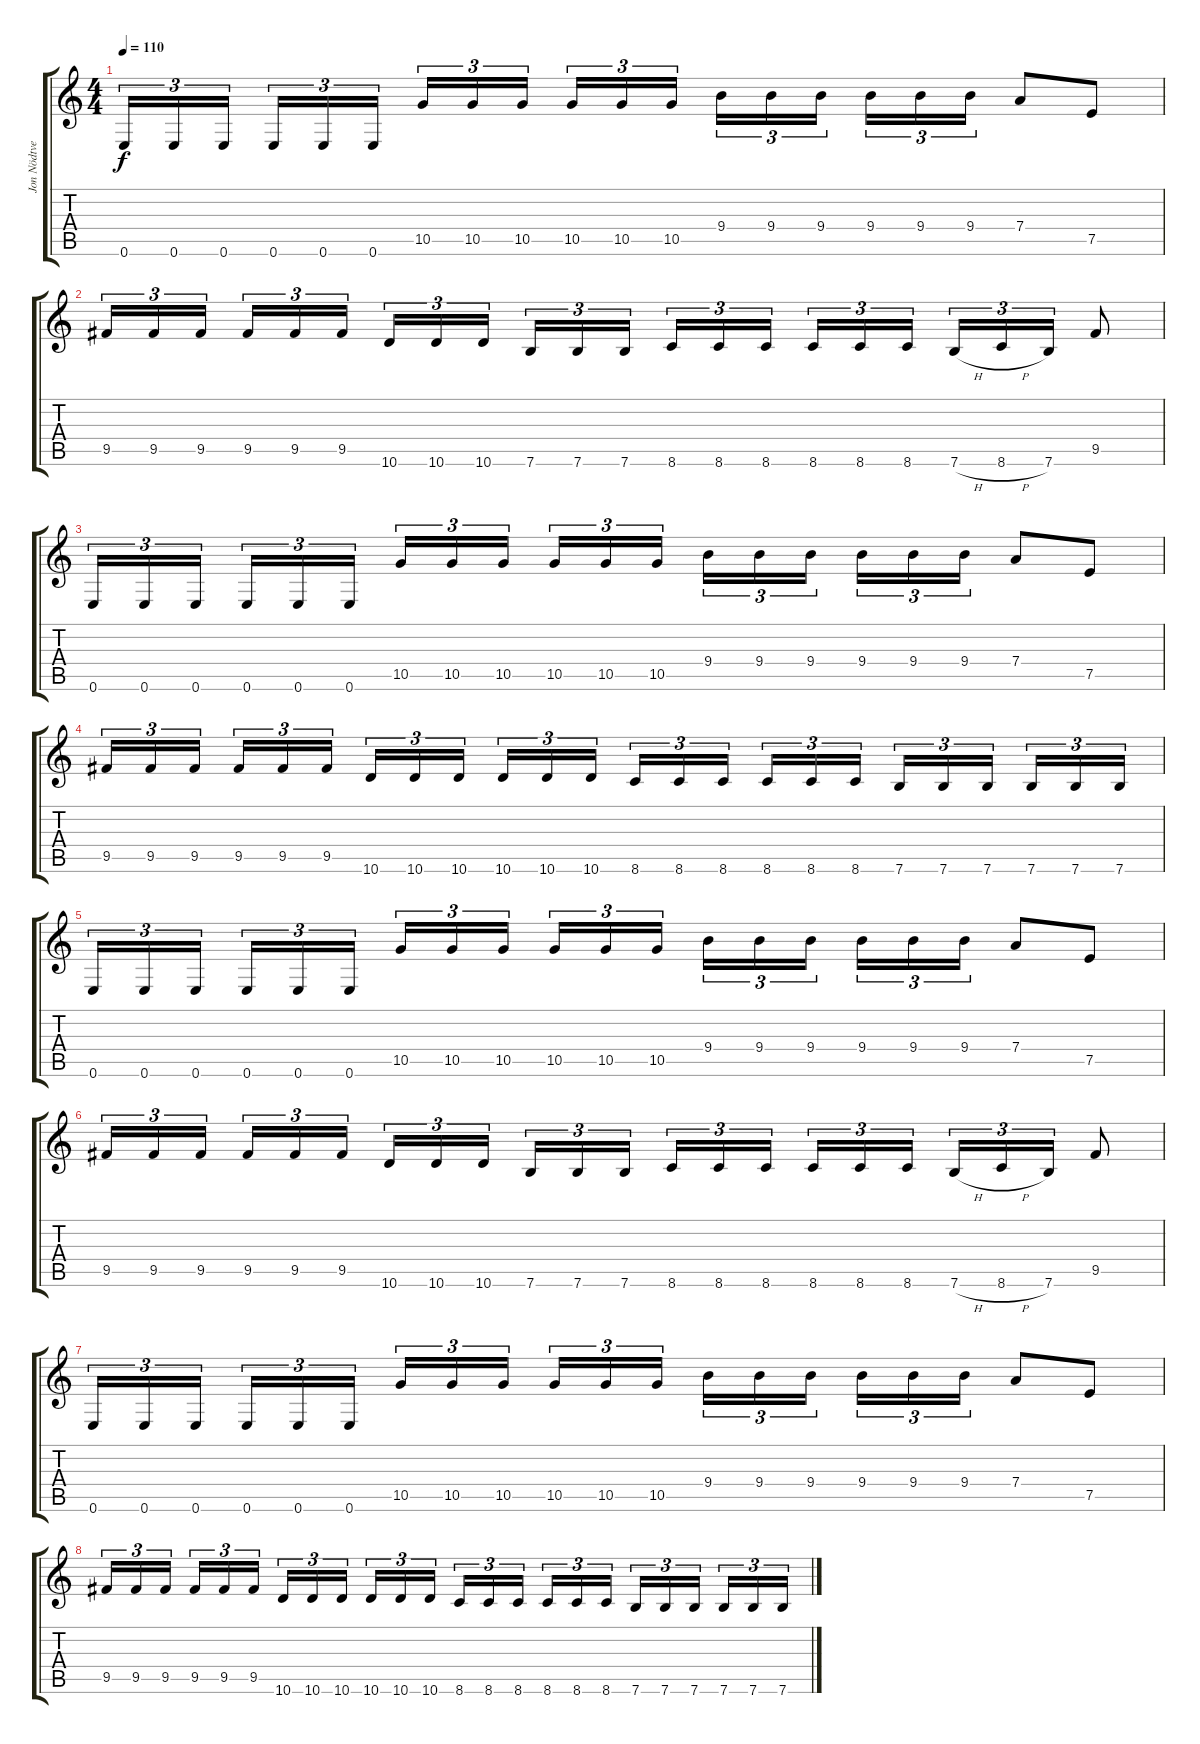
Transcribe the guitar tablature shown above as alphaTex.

\track ("Jon Nödtveidt" "Jon Nödtve") {instrument overdrivenguitar}
\staff {score tabs}
\tuning (E4 B3 G3 D3 A2 E2) {hide}
\ts (4 4)
\tempo 110
\clef g2
\ks c
0.6.16{tu (3 2) dy f volume 11} 0.6.16{tu (3 2)} 0.6.16{tu (3 2) beam splitsecondary} 0.6.16{tu (3 2)} 0.6.16{tu (3 2)} 0.6.16{tu (3 2)} 10.5.16{tu (3 2)} 10.5.16{tu (3 2)} 10.5.16{tu (3 2) beam splitsecondary} 10.5.16{tu (3 2)} 10.5.16{tu (3 2)} 10.5.16{tu (3 2)} 9.4.16{tu (3 2)} 9.4.16{tu (3 2)} 9.4.16{tu (3 2) beam splitsecondary} 9.4.16{tu (3 2)} 9.4.16{tu (3 2)} 9.4.16{tu (3 2)} 7.4.8 7.5.8 |
9.5.16{tu (3 2)} 9.5.16{tu (3 2)} 9.5.16{tu (3 2) beam splitsecondary} 9.5.16{tu (3 2)} 9.5.16{tu (3 2)} 9.5.16{tu (3 2)} 10.6.16{tu (3 2)} 10.6.16{tu (3 2)} 10.6.16{tu (3 2) beam splitsecondary} 7.6.16{tu (3 2)} 7.6.16{tu (3 2)} 7.6.16{tu (3 2)} 8.6.16{tu (3 2)} 8.6.16{tu (3 2)} 8.6.16{tu (3 2) beam splitsecondary} 8.6.16{tu (3 2)} 8.6.16{tu (3 2)} 8.6.16{tu (3 2)} 7.6{h}.16{tu (3 2)} 8.6{h}.16{tu (3 2)} 7.6.16{tu (3 2)} 9.5.8 |
0.6.16{tu (3 2) volume 13} 0.6.16{tu (3 2)} 0.6.16{tu (3 2) beam splitsecondary} 0.6.16{tu (3 2)} 0.6.16{tu (3 2)} 0.6.16{tu (3 2)} 10.5.16{tu (3 2)} 10.5.16{tu (3 2)} 10.5.16{tu (3 2) beam splitsecondary} 10.5.16{tu (3 2)} 10.5.16{tu (3 2)} 10.5.16{tu (3 2)} 9.4.16{tu (3 2)} 9.4.16{tu (3 2)} 9.4.16{tu (3 2) beam splitsecondary} 9.4.16{tu (3 2)} 9.4.16{tu (3 2)} 9.4.16{tu (3 2)} 7.4.8 7.5.8 |
9.5.16{tu (3 2)} 9.5.16{tu (3 2)} 9.5.16{tu (3 2) beam splitsecondary} 9.5.16{tu (3 2)} 9.5.16{tu (3 2)} 9.5.16{tu (3 2)} 10.6.16{tu (3 2)} 10.6.16{tu (3 2)} 10.6.16{tu (3 2) beam splitsecondary} 10.6.16{tu (3 2)} 10.6.16{tu (3 2)} 10.6.16{tu (3 2)} 8.6.16{tu (3 2)} 8.6.16{tu (3 2)} 8.6.16{tu (3 2) beam splitsecondary} 8.6.16{tu (3 2)} 8.6.16{tu (3 2)} 8.6.16{tu (3 2)} 7.6.16{tu (3 2)} 7.6.16{tu (3 2)} 7.6.16{tu (3 2) beam splitsecondary} 7.6.16{tu (3 2)} 7.6.16{tu (3 2)} 7.6.16{tu (3 2)} |
0.6.16{tu (3 2)} 0.6.16{tu (3 2)} 0.6.16{tu (3 2) beam splitsecondary} 0.6.16{tu (3 2)} 0.6.16{tu (3 2)} 0.6.16{tu (3 2)} 10.5.16{tu (3 2)} 10.5.16{tu (3 2)} 10.5.16{tu (3 2) beam splitsecondary} 10.5.16{tu (3 2)} 10.5.16{tu (3 2)} 10.5.16{tu (3 2)} 9.4.16{tu (3 2)} 9.4.16{tu (3 2)} 9.4.16{tu (3 2) beam splitsecondary} 9.4.16{tu (3 2)} 9.4.16{tu (3 2)} 9.4.16{tu (3 2)} 7.4.8 7.5.8 |
9.5.16{tu (3 2)} 9.5.16{tu (3 2)} 9.5.16{tu (3 2) beam splitsecondary} 9.5.16{tu (3 2)} 9.5.16{tu (3 2)} 9.5.16{tu (3 2)} 10.6.16{tu (3 2)} 10.6.16{tu (3 2)} 10.6.16{tu (3 2) beam splitsecondary} 7.6.16{tu (3 2)} 7.6.16{tu (3 2)} 7.6.16{tu (3 2)} 8.6.16{tu (3 2)} 8.6.16{tu (3 2)} 8.6.16{tu (3 2) beam splitsecondary} 8.6.16{tu (3 2)} 8.6.16{tu (3 2)} 8.6.16{tu (3 2)} 7.6{h}.16{tu (3 2)} 8.6{h}.16{tu (3 2)} 7.6.16{tu (3 2)} 9.5.8 |
0.6.16{tu (3 2)} 0.6.16{tu (3 2)} 0.6.16{tu (3 2) beam splitsecondary} 0.6.16{tu (3 2)} 0.6.16{tu (3 2)} 0.6.16{tu (3 2)} 10.5.16{tu (3 2)} 10.5.16{tu (3 2)} 10.5.16{tu (3 2) beam splitsecondary} 10.5.16{tu (3 2)} 10.5.16{tu (3 2)} 10.5.16{tu (3 2)} 9.4.16{tu (3 2)} 9.4.16{tu (3 2)} 9.4.16{tu (3 2) beam splitsecondary} 9.4.16{tu (3 2)} 9.4.16{tu (3 2)} 9.4.16{tu (3 2)} 7.4.8 7.5.8 |
9.5.16{tu (3 2)} 9.5.16{tu (3 2)} 9.5.16{tu (3 2) beam splitsecondary} 9.5.16{tu (3 2)} 9.5.16{tu (3 2)} 9.5.16{tu (3 2)} 10.6.16{tu (3 2)} 10.6.16{tu (3 2)} 10.6.16{tu (3 2) beam splitsecondary} 10.6.16{tu (3 2)} 10.6.16{tu (3 2)} 10.6.16{tu (3 2)} 8.6.16{tu (3 2)} 8.6.16{tu (3 2)} 8.6.16{tu (3 2) beam splitsecondary} 8.6.16{tu (3 2)} 8.6.16{tu (3 2)} 8.6.16{tu (3 2)} 7.6.16{tu (3 2)} 7.6.16{tu (3 2)} 7.6.16{tu (3 2) beam splitsecondary} 7.6.16{tu (3 2)} 7.6.16{tu (3 2)} 7.6.16{tu (3 2)}
